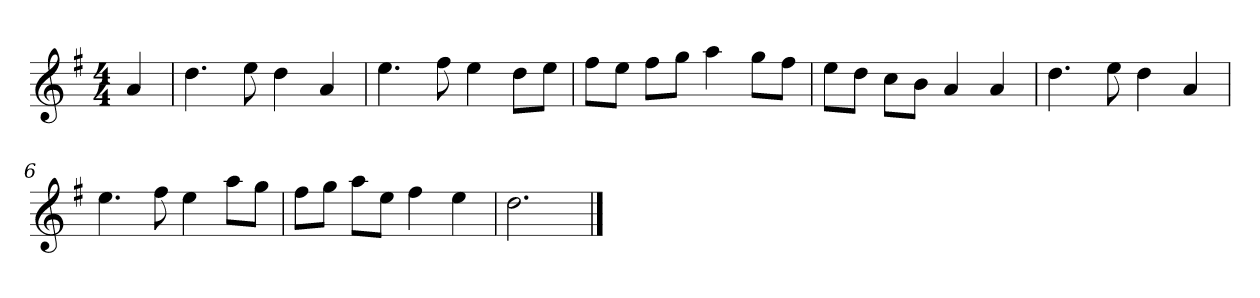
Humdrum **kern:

**kern
*part1
*staff1
*clefG2
*k[f#]
*D:mix
*M4/4
*MM120
=
4a
=1
4.dd
8ee
4dd
4a
=2
4.ee
8ff#
4ee
8dd\L
8ee\J
=3
8ff#\L
8ee\J
8ff#\L
8gg\J
4aa
8gg\L
8ff#\J
=4
8ee\L
8dd\J
8cc\L
8b\J
4a
4a
=5
4.dd
8ee
4dd
4a
=6
4.ee
8ff#
4ee
8aa\L
8gg\J
=7
8ff#\L
8gg\J
8aa\L
8ee\J
4ff#
4ee
=8
2.dd
==
*-
